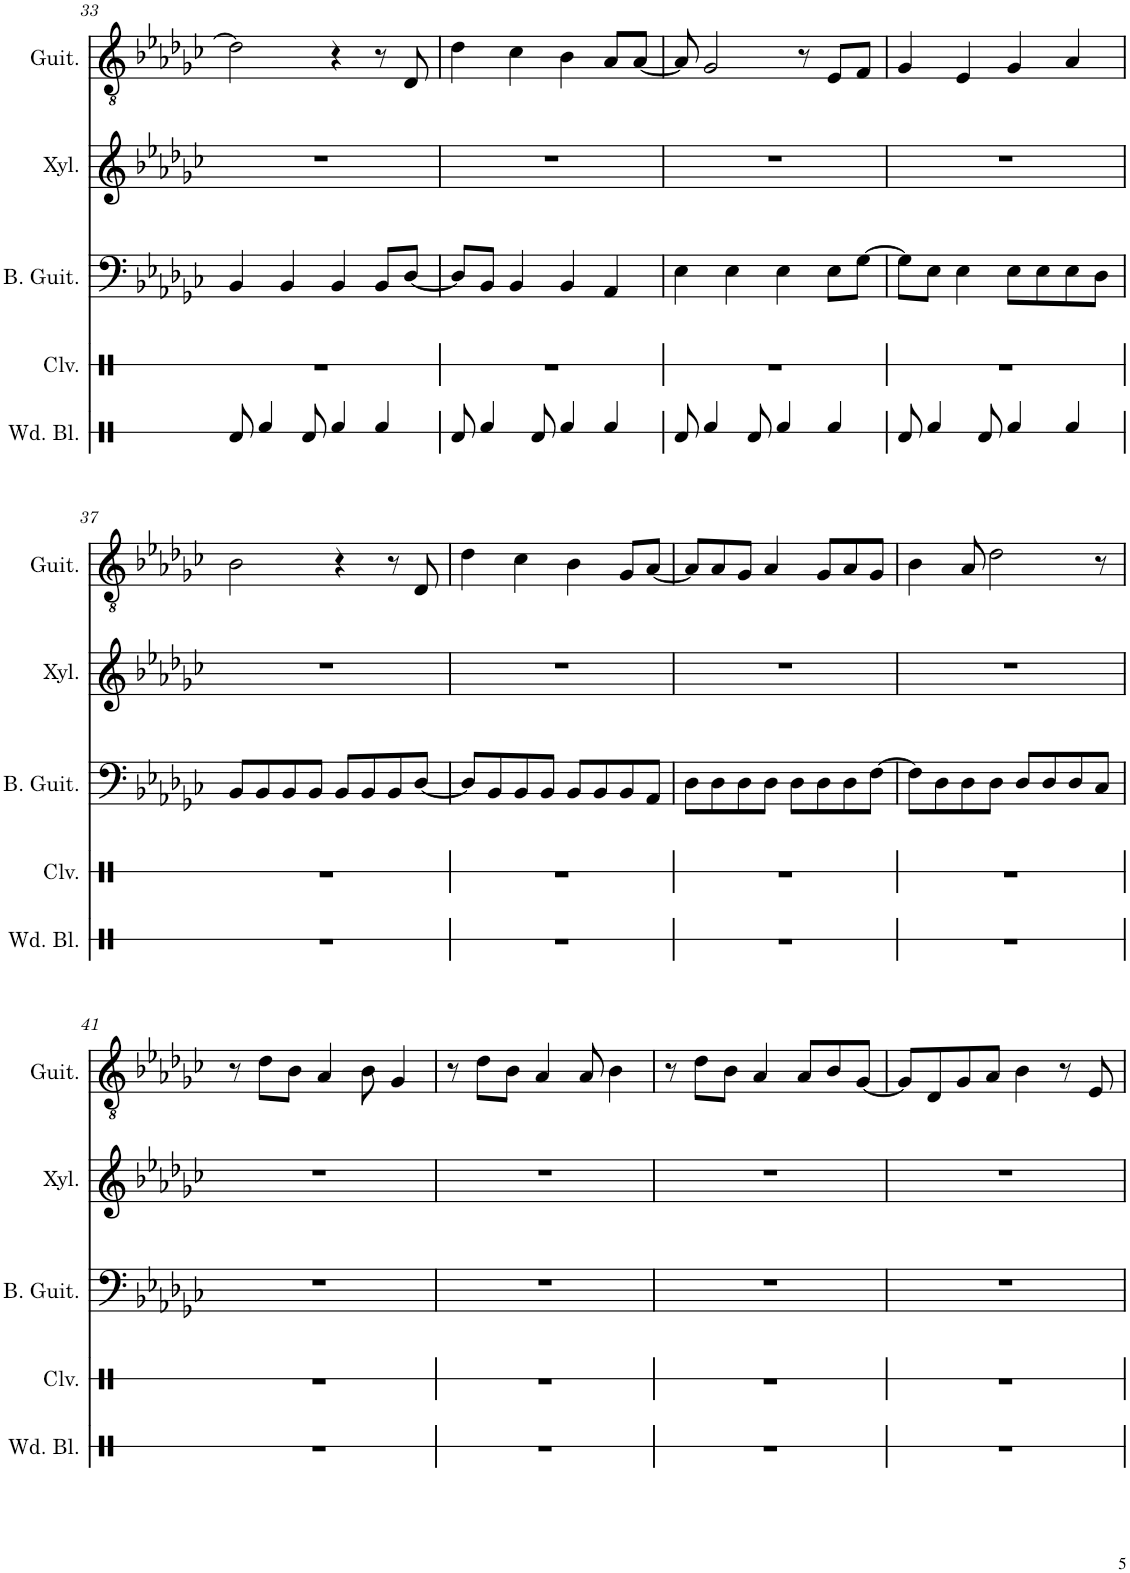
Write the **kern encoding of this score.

**kern	**kern	**kern	**kern	**kern
*part5	*part4	*part3	*part2	*part1
*staff5	*staff4	*staff3	*staff2	*staff1
*I"Wood Blocks	*I"Claves	*I"Bass Guitar	*I"Xylophone	*I"Acoustic Guitar
*I'Wd. Bl.	*I'Clv.	*I'B. Guit.	*I'Xyl.	*I'Guit.
!!LO:PB:g=z
*clefX	*clefX	*clefF4	*clefG2	*clefGv2
*	*	*Trd7c12	*Trd-7c-12	*
*k[]	*k[]	*k[b-e-a-d-g-c-]	*k[b-e-a-d-g-c-]	*k[b-e-a-d-g-c-]
*M4/4	*M4/4	*M4/4	*M4/4	*M4/4
=33	=33	=33	=33	=33
8Rd/	1r	4BB-/	1r	2d-\]
4Rf/	.	.	.	.
.	.	4BB-/	.	.
8Rd/	.	.	.	.
4Rf/	.	4BB-/	.	4r
4Rf/	.	8BB-/L	.	8r
.	.	[8D-/J	.	8D-/
=34	=34	=34	=34	=34
8Rd/	1r	8D-/L]	1r	4d-\
4Rf/	.	8BB-/J	.	.
.	.	4BB-/	.	4c-\
8Rd/	.	.	.	.
4Rf/	.	4BB-/	.	4B-\
4Rf/	.	4AA-/	.	8A-/L
.	.	.	.	[8A-/J
=35	=35	=35	=35	=35
8Rd/	1r	4E-\	1r	8A-/]
4Rf/	.	.	.	2G-/
.	.	4E-\	.	.
8Rd/	.	.	.	.
4Rf/	.	4E-\	.	.
.	.	.	.	8r
4Rf/	.	8E-\L	.	8E-/L
.	.	[8G-\J	.	8F/J
=36	=36	=36	=36	=36
8Rd/	1r	8G-\L]	1r	4G-/
4Rf/	.	8E-\J	.	.
.	.	4E-\	.	4E-/
8Rd/	.	.	.	.
4Rf/	.	8E-\L	.	4G-/
.	.	8E-\	.	.
4Rf/	.	8E-\	.	4A-/
.	.	8D-\J	.	.
!!LO:LB:g=z
=37	=37	=37	=37	=37
1r	1r	8BB-/L	1r	2B-\
.	.	8BB-/	.	.
.	.	8BB-/	.	.
.	.	8BB-/J	.	.
.	.	8BB-/L	.	4r
.	.	8BB-/	.	.
.	.	8BB-/	.	8r
.	.	[8D-/J	.	8D-/
=38	=38	=38	=38	=38
1r	1r	8D-/L]	1r	4d-\
.	.	8BB-/	.	.
.	.	8BB-/	.	4c-\
.	.	8BB-/J	.	.
.	.	8BB-/L	.	4B-\
.	.	8BB-/	.	.
.	.	8BB-/	.	8G-/L
.	.	8AA-/J	.	[8A-/J
=39	=39	=39	=39	=39
1r	1r	8D-\L	1r	8A-/L]
.	.	8D-\	.	8A-/
.	.	8D-\	.	8G-/J
.	.	8D-\J	.	4A-/
.	.	8D-\L	.	.
.	.	8D-\	.	8G-/L
.	.	8D-\	.	8A-/
.	.	[8F\J	.	8G-/J
=40	=40	=40	=40	=40
1r	1r	8F\L]	1r	4B-\
.	.	8D-\	.	.
.	.	8D-\	.	8A-/
.	.	8D-\J	.	2d-\
.	.	8D-/L	.	.
.	.	8D-/	.	.
.	.	8D-/	.	.
.	.	8C-/J	.	8r
!!LO:LB:g=z
=41	=41	=41	=41	=41
1r	1r	1r	1r	8r
.	.	.	.	8d-\L
.	.	.	.	8B-\J
.	.	.	.	4A-/
.	.	.	.	8B-\
.	.	.	.	4G-/
=42	=42	=42	=42	=42
1r	1r	1r	1r	8r
.	.	.	.	8d-\L
.	.	.	.	8B-\J
.	.	.	.	4A-/
.	.	.	.	8A-/
.	.	.	.	4B-\
=43	=43	=43	=43	=43
1r	1r	1r	1r	8r
.	.	.	.	8d-\L
.	.	.	.	8B-\J
.	.	.	.	4A-/
.	.	.	.	8A-/L
.	.	.	.	8B-/
.	.	.	.	[8G-/J
=44	=44	=44	=44	=44
1r	1r	1r	1r	8G-/L]
.	.	.	.	8D-/
.	.	.	.	8G-/
.	.	.	.	8A-/J
.	.	.	.	4B-\
.	.	.	.	8r
.	.	.	.	8E-/
=	=	=	=	=
*-	*-	*-	*-	*-
